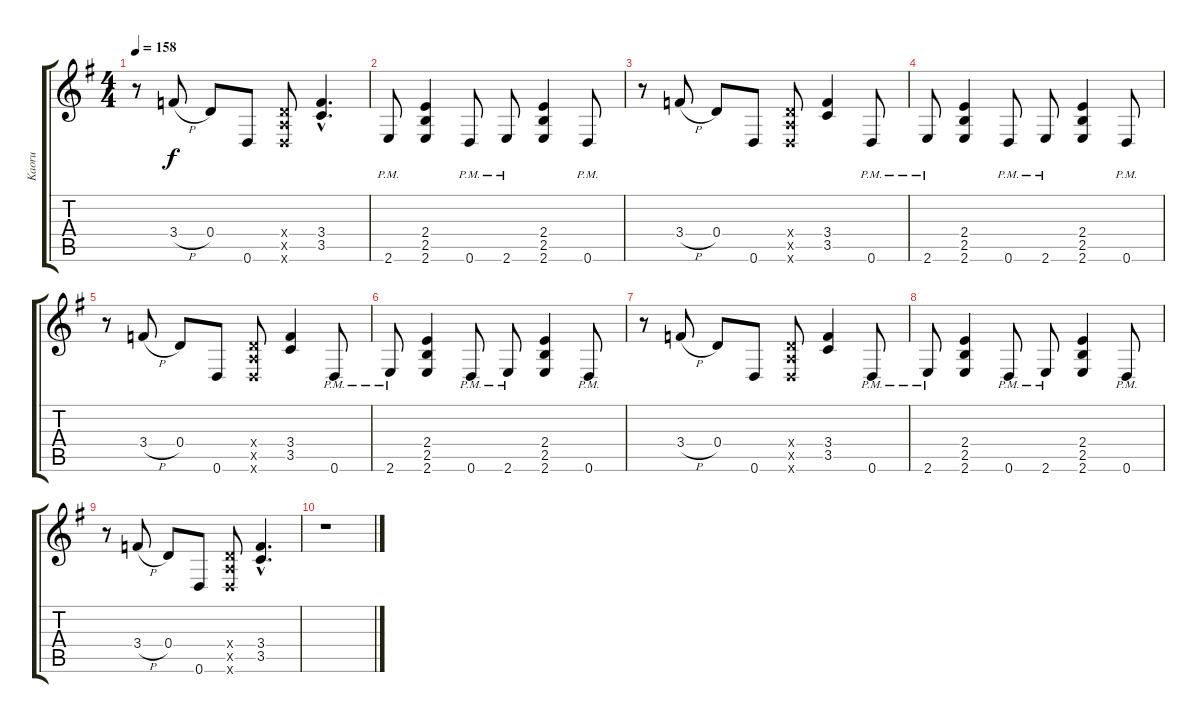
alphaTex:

\track ("Kaoru" "Kaoru") {instrument distortionguitar}
\staff {score tabs}
\tuning (E4 B3 G3 D3 A2 D2) {hide}
\ts (4 4)
\tempo 158
\clef g2
\ks g
r.8{dy f} 3.4{h}.8 0.4.8 0.6.8 (0.4{x} 0.5{x} 0.6{x}).8 (3.4{hac} 3.5{hac}).4{d} |
2.6{pm}.8 (2.4 2.5 2.6).4 0.6{pm}.8 2.6{pm}.8 (2.4 2.5 2.6).4 0.6{pm}.8 |
r.8 3.4{h}.8 0.4.8 0.6.8 (0.4{x} 0.5{x} 0.6{x}).8 (3.4 3.5).4 0.6{pm}.8 |
2.6{pm}.8 (2.4 2.5 2.6).4 0.6{pm}.8 2.6{pm}.8 (2.4 2.5 2.6).4 0.6{pm}.8 |
r.8 3.4{h}.8 0.4.8 0.6.8 (0.4{x} 0.5{x} 0.6{x}).8 (3.4 3.5).4 0.6{pm}.8 |
2.6{pm}.8 (2.4 2.5 2.6).4 0.6{pm}.8 2.6{pm}.8 (2.4 2.5 2.6).4 0.6{pm}.8 |
r.8 3.4{h}.8 0.4.8 0.6.8 (0.4{x} 0.5{x} 0.6{x}).8 (3.4 3.5).4 0.6{pm}.8 |
2.6{pm}.8 (2.4 2.5 2.6).4 0.6{pm}.8 2.6{pm}.8 (2.4 2.5 2.6).4 0.6{pm}.8 |
r.8 3.4{h}.8 0.4.8 0.6.8 (0.4{x} 0.5{x} 0.6{x}).8 (3.4{hac} 3.5{hac}).4{d} |
r.1
